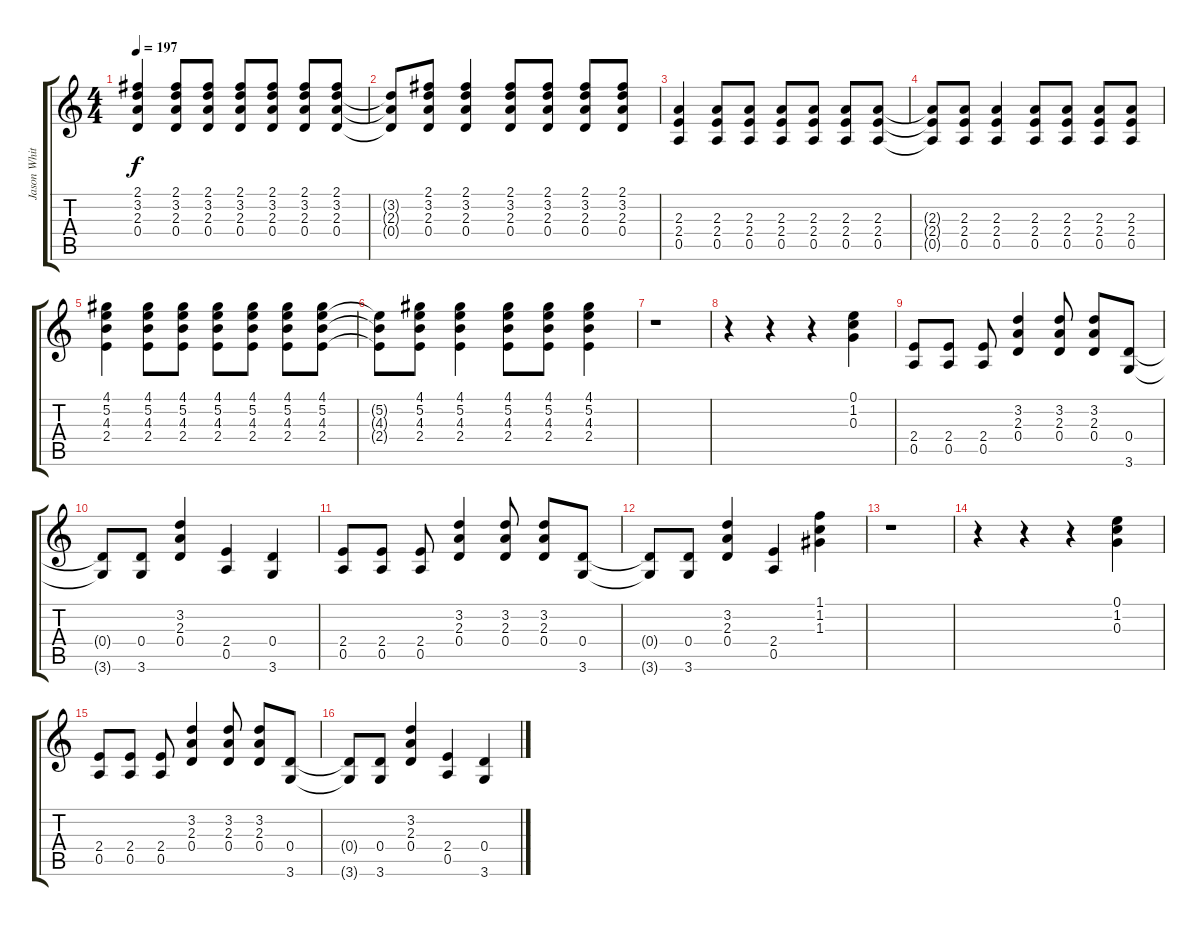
\track ("Jason White (Guitar 2)" "Jason Whit") {instrument distortionguitar}
\staff {score tabs}
\tuning (E4 B3 G3 D3 A2 E2) {hide}
\ts (4 4)
\tempo 197
\clef g2
\ks c
(2.1 3.2 2.3 0.4).4{dy f} (2.1 3.2 2.3 0.4).8 (2.1 3.2 2.3 0.4).8 (2.1 3.2 2.3 0.4).8 (2.1 3.2 2.3 0.4).8 (2.1 3.2 2.3 0.4).8 (2.1 3.2 2.3 0.4).8 |
(3.2{t} 2.3{t} 0.4{t}).8 (2.1 3.2 2.3 0.4).8 (2.1 3.2 2.3 0.4).4 (2.1 3.2 2.3 0.4).8 (2.1 3.2 2.3 0.4).8 (2.1 3.2 2.3 0.4).8 (2.1 3.2 2.3 0.4).8 |
(2.3 2.4 0.5).4 (2.3 2.4 0.5).8 (2.3 2.4 0.5).8 (2.3 2.4 0.5).8 (2.3 2.4 0.5).8 (2.3 2.4 0.5).8 (2.3 2.4 0.5).8 |
(2.3{t} 2.4{t} 0.5{t}).8 (2.3 2.4 0.5).8 (2.3 2.4 0.5).4 (2.3 2.4 0.5).8 (2.3 2.4 0.5).8 (2.3 2.4 0.5).8 (2.3 2.4 0.5).8 |
(4.1 5.2 4.3 2.4).4 (4.1 5.2 4.3 2.4).8 (4.1 5.2 4.3 2.4).8 (4.1 5.2 4.3 2.4).8 (4.1 5.2 4.3 2.4).8 (4.1 5.2 4.3 2.4).8 (4.1 5.2 4.3 2.4).8 |
(5.2{t} 4.3{t} 2.4{t}).8 (4.1 5.2 4.3 2.4).8 (4.1 5.2 4.3 2.4).4 (4.1 5.2 4.3 2.4).8 (4.1 5.2 4.3 2.4).8 (4.1 5.2 4.3 2.4).4 |
r.1 |
r.4 r.4 r.4 (0.1 1.2 0.3).4 |
(2.4 0.5).8 (2.4 0.5).8 (2.4 0.5).8 (3.2 2.3 0.4).4 (3.2 2.3 0.4).8 (3.2 2.3 0.4).8 (0.4 3.6).8 |
(0.4{t} 3.6{t}).8 (0.4 3.6).8 (3.2 2.3 0.4).4 (2.4 0.5).4 (0.4 3.6).4 |
(2.4 0.5).8 (2.4 0.5).8 (2.4 0.5).8 (3.2 2.3 0.4).4 (3.2 2.3 0.4).8 (3.2 2.3 0.4).8 (0.4 3.6).8 |
(0.4{t} 3.6{t}).8 (0.4 3.6).8 (3.2 2.3 0.4).4 (2.4 0.5).4 (1.1 1.2 1.3).4 |
r.1 |
r.4 r.4 r.4 (0.1 1.2 0.3).4 |
(2.4 0.5).8 (2.4 0.5).8 (2.4 0.5).8 (3.2 2.3 0.4).4 (3.2 2.3 0.4).8 (3.2 2.3 0.4).8 (0.4 3.6).8 |
(0.4{t} 3.6{t}).8 (0.4 3.6).8 (3.2 2.3 0.4).4 (2.4 0.5).4 (0.4 3.6).4
